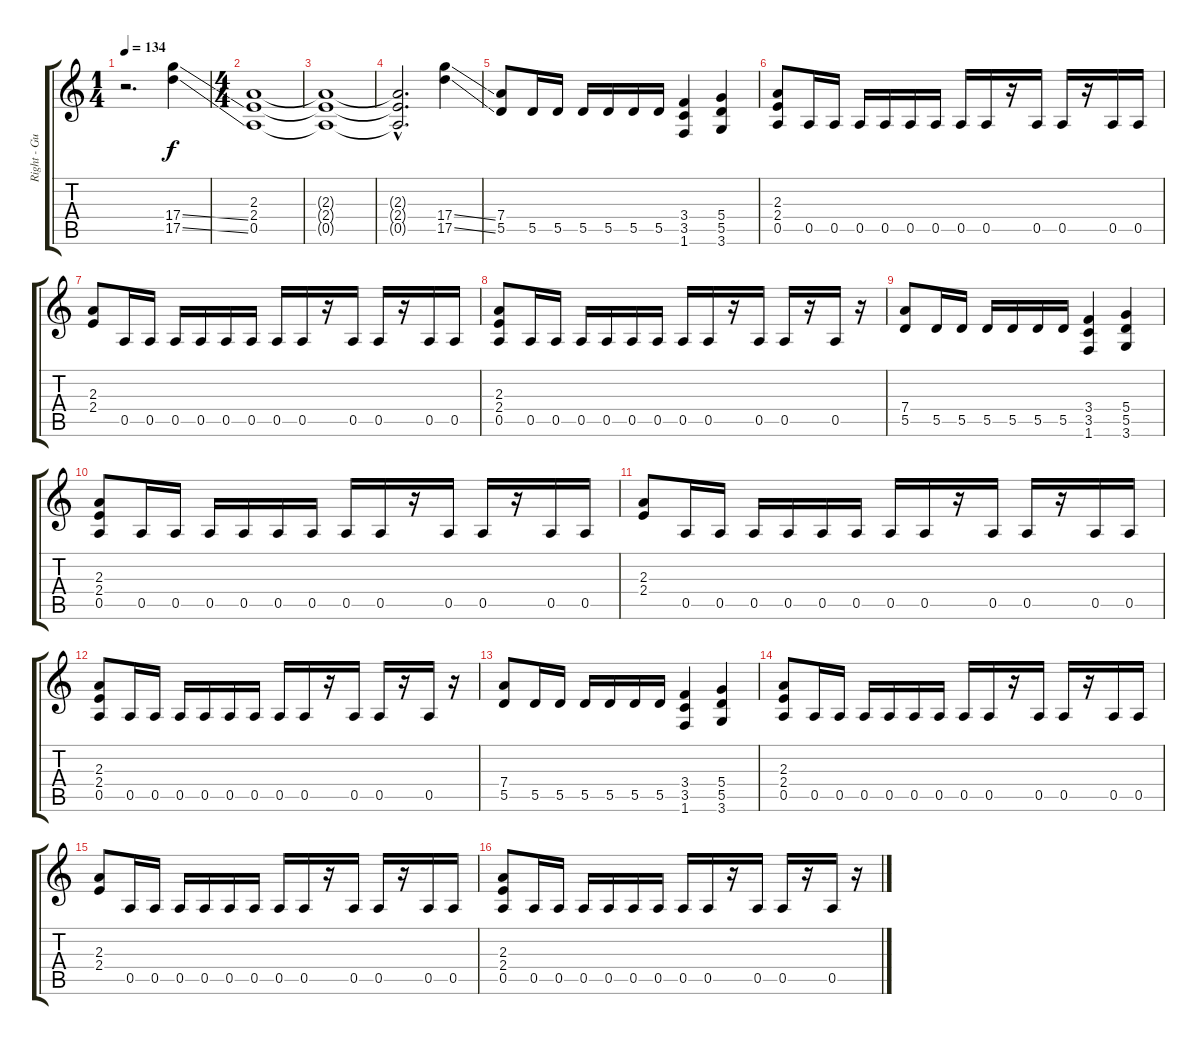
\track ("Right - Guitar" "Right - Gu") {instrument distortionguitar}
\staff {score tabs}
\tuning (E4 B3 G3 D3 A2 E2) {hide}
\ts (1 4)
\tempo 134
\clef g2
\ks c
r.2{d dy f instrument distortionguitar} (17.4{ss} 17.5{ss}).4 |
\ts (4 4)
(2.3 2.4 0.5).1 |
(2.3{t} 2.4{t} 0.5{t}).1 |
(2.3{hac t} 2.4{t} 0.5{hac t}).2{d} (17.4{ss} 17.5{ss}).4 |
(7.4 5.5).8 5.5.16 5.5.16 5.5.16 5.5.16 5.5.16 5.5.16 (3.4 3.5 1.6).4 (5.4 5.5 3.6).4 |
(2.3 2.4 0.5).8 0.5.16 0.5.16 0.5.16 0.5.16 0.5.16 0.5.16 0.5.16 0.5.16 r.16 0.5.16 0.5.16 r.16 0.5.16 0.5.16 |
(2.3 2.4).8 0.5.16 0.5.16 0.5.16 0.5.16 0.5.16 0.5.16 0.5.16 0.5.16 r.16 0.5.16 0.5.16 r.16 0.5.16 0.5.16 |
(2.3 2.4 0.5).8 0.5.16 0.5.16 0.5.16 0.5.16 0.5.16 0.5.16 0.5.16 0.5.16 r.16 0.5.16 0.5.16 r.16 0.5.16 r.16 |
(7.4 5.5).8 5.5.16 5.5.16 5.5.16 5.5.16 5.5.16 5.5.16 (3.4 3.5 1.6).4 (5.4 5.5 3.6).4 |
(2.3 2.4 0.5).8 0.5.16 0.5.16 0.5.16 0.5.16 0.5.16 0.5.16 0.5.16 0.5.16 r.16 0.5.16 0.5.16 r.16 0.5.16 0.5.16 |
(2.3 2.4).8 0.5.16 0.5.16 0.5.16 0.5.16 0.5.16 0.5.16 0.5.16 0.5.16 r.16 0.5.16 0.5.16 r.16 0.5.16 0.5.16 |
(2.3 2.4 0.5).8 0.5.16 0.5.16 0.5.16 0.5.16 0.5.16 0.5.16 0.5.16 0.5.16 r.16 0.5.16 0.5.16 r.16 0.5.16 r.16 |
(7.4 5.5).8 5.5.16 5.5.16 5.5.16 5.5.16 5.5.16 5.5.16 (3.4 3.5 1.6).4 (5.4 5.5 3.6).4 |
(2.3 2.4 0.5).8 0.5.16 0.5.16 0.5.16 0.5.16 0.5.16 0.5.16 0.5.16 0.5.16 r.16 0.5.16 0.5.16 r.16 0.5.16 0.5.16 |
(2.3 2.4).8 0.5.16 0.5.16 0.5.16 0.5.16 0.5.16 0.5.16 0.5.16 0.5.16 r.16 0.5.16 0.5.16 r.16 0.5.16 0.5.16 |
(2.3 2.4 0.5).8 0.5.16 0.5.16 0.5.16 0.5.16 0.5.16 0.5.16 0.5.16 0.5.16 r.16 0.5.16 0.5.16 r.16 0.5.16 r.16
